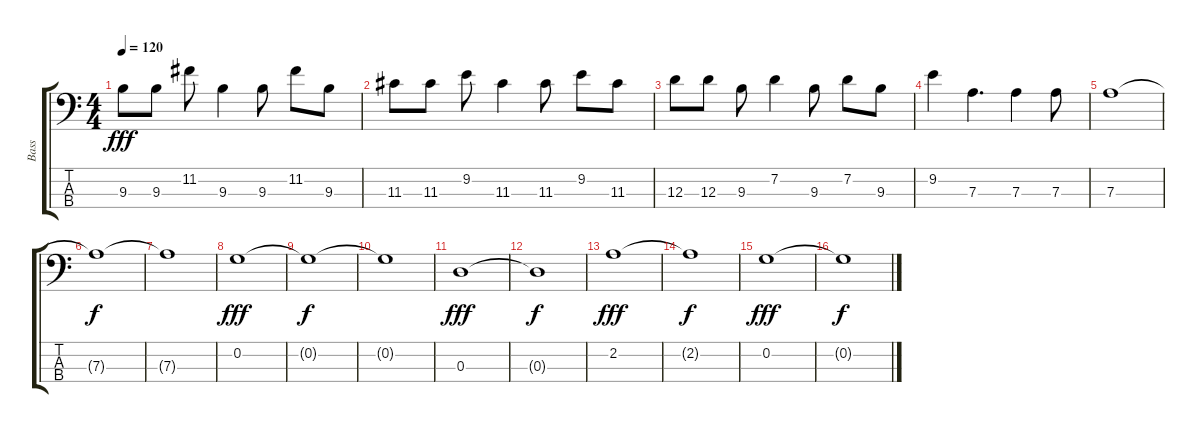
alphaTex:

\track ("Bass" "Bass") {instrument synthbass1}
\staff {score tabs}
\tuning (C-1 G2 D2 A1) {hide}
\ts (4 4)
\tempo 120
\clef f4
\ks c
9.3.8{dy fff} 9.3.8 11.2.8 9.3.4 9.3.8 11.2.8 9.3.8 |
11.3.8 11.3.8 9.2.8 11.3.4 11.3.8 9.2.8 11.3.8 |
12.3.8 12.3.8 9.3.8 7.2.4 9.3.8 7.2.8 9.3.8 |
9.2.4 7.3.4{d} 7.3.4 7.3.8 |
7.3.1 |
7.3{t}.1{dy f} |
7.3{t}.1 |
0.2.1{dy fff} |
0.2{t}.1{dy f} |
0.2{t}.1 |
0.3.1{dy fff} |
0.3{t}.1{dy f} |
2.2.1{dy fff} |
2.2{t}.1{dy f} |
0.2.1{dy fff} |
0.2{t}.1{dy f}
